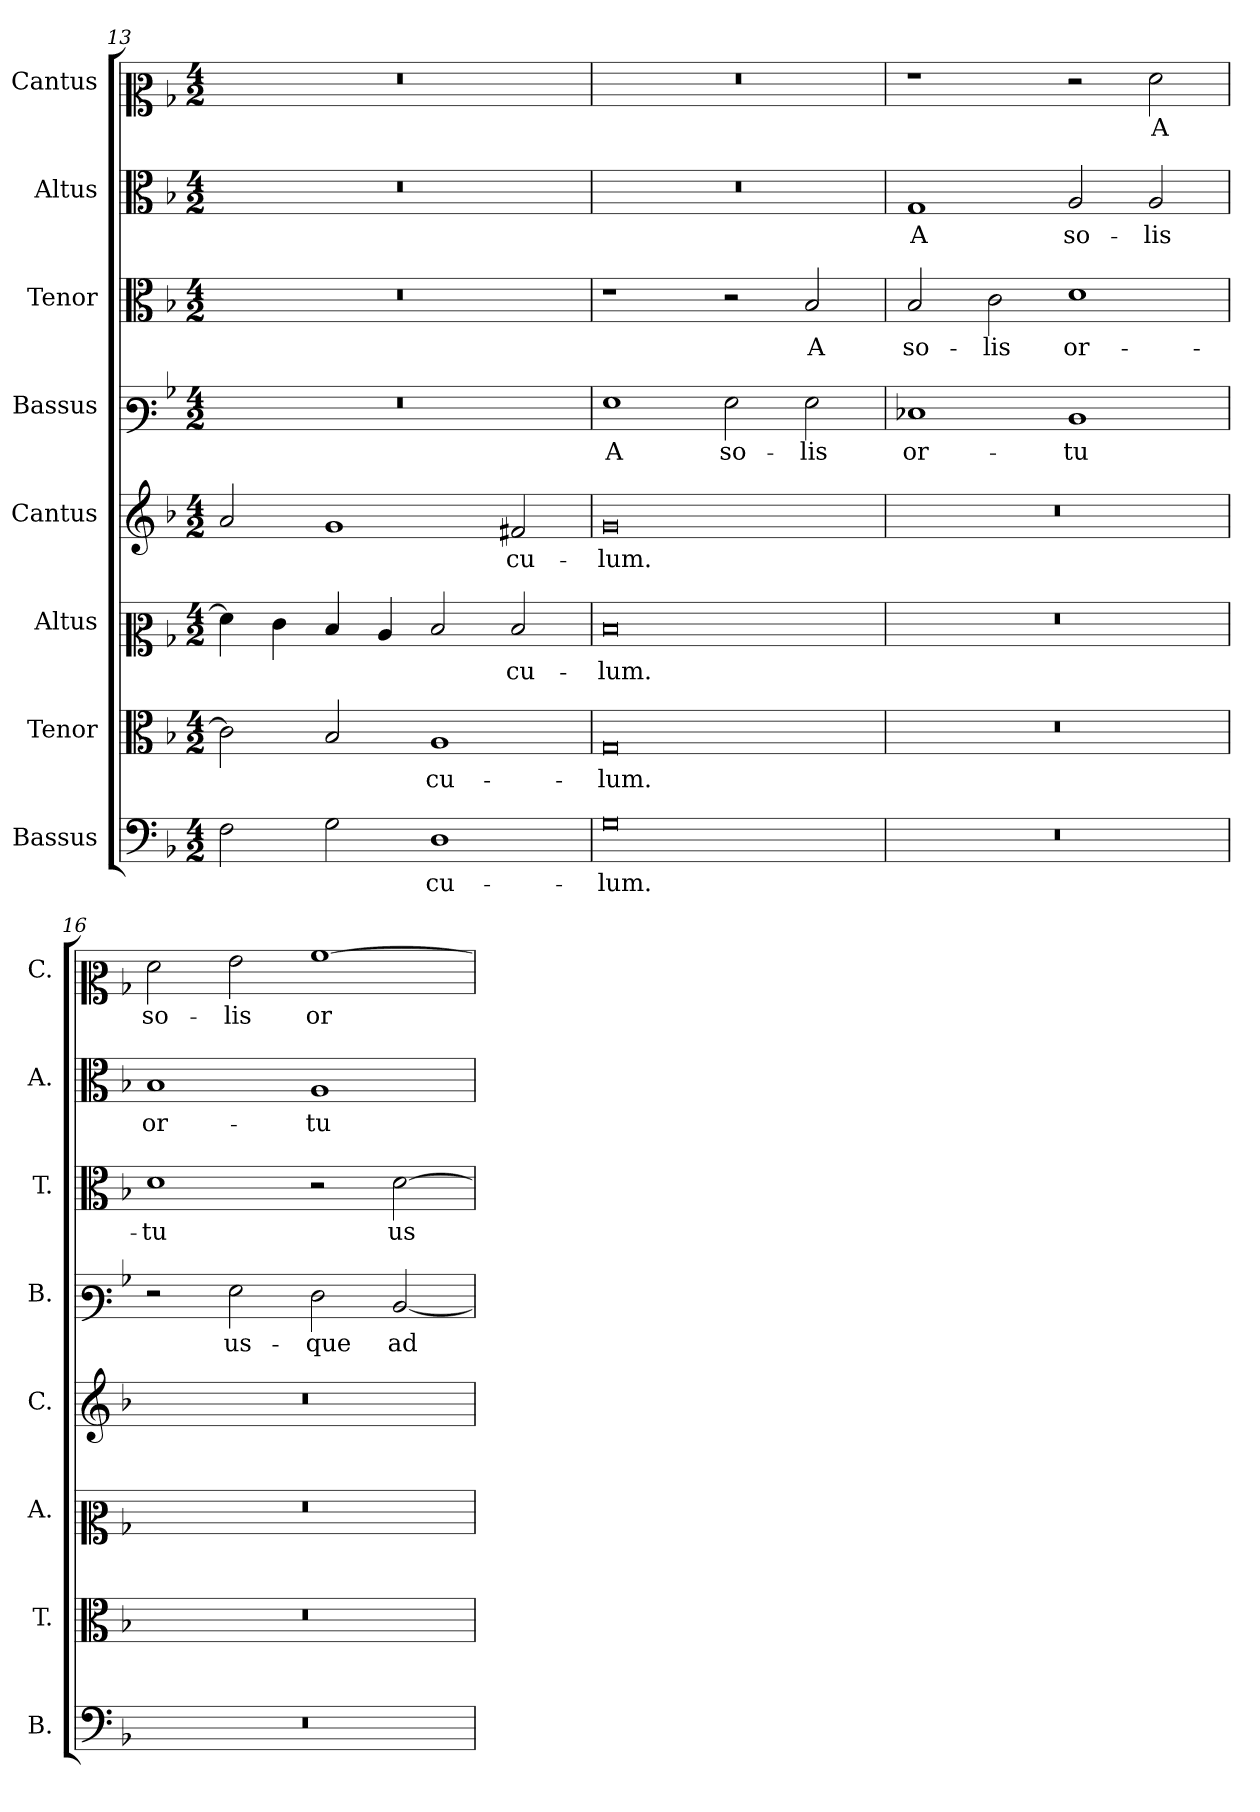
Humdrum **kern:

**kern	**text	**kern	**text	**kern	**text	**kern	**text	**kern	**text	**kern	**text	**kern	**text	**kern	**text
*part8	*part8	*part7	*part7	*part6	*part6	*part5	*part5	*part4	*part4	*part3	*part3	*part2	*part2	*part1	*part1
*staff8	*staff8	*staff7	*staff7	*staff6	*staff6	*staff5	*staff5	*staff4	*staff4	*staff3	*staff3	*staff2	*staff2	*staff1	*staff1
*I"Bassus	*	*I"Tenor	*	*I"Altus	*	*I"Cantus	*	*I"Bassus	*	*I"Tenor	*	*I"Altus	*	*I"Cantus	*
*I'B.	*	*I'T.	*	*I'A.	*	*I'C.	*	*I'B.	*	*I'T.	*	*I'A.	*	*I'C.	*
*clefF4	*	*clefC3	*	*clefC2	*	*clefG2	*	*clefF3	*	*clefC3	*	*clefC3	*	*clefC2	*
*k[b-]	*	*k[b-]	*	*k[b-]	*	*k[b-]	*	*k[b-]	*	*k[b-]	*	*k[b-]	*	*k[b-]	*
*M4/2	*	*M4/2	*	*M4/2	*	*M4/2	*	*M4/2	*	*M4/2	*	*M4/2	*	*M4/2	*
=13	=13	=13	=13	=13	=13	=13	=13	=13	=13	=13	=13	=13	=13	=13	=13
2F\	.	2c\]	.	4f\]	.	2a/	.	0r	.	0r	.	0r	.	0r	.
.	.	.	.	4e\	.	.	.	.	.	.	.	.	.	.	.
2G\	.	2B-/	.	4d/	.	1g	.	.	.	.	.	.	.	.	.
.	.	.	.	4c/	.	.	.	.	.	.	.	.	.	.	.
!	!LO:LY:b	!	!LO:LY:b	!	!	!	!	!	!	!	!	!	!	!	!
1D	-cu-	1A	-cu-	2d/	.	.	.	.	.	.	.	.	.	.	.
!	!	!	!	!	!LO:LY:b	!	!LO:LY:b	!	!	!	!	!	!	!	!
.	.	.	.	2d/	-cu-	2f#X/	-cu-	.	.	.	.	.	.	.	.
!!LO:PB:g=z
=14	=14	=14	=14	=14	=14	=14	=14	=14	=14	=14	=14	=14	=14	=14	=14
!	!LO:LY:b	!	!LO:LY:b	!	!LO:LY:b	!	!LO:LY:b	!	!LO:LY:b	!	!	!	!	!	!
0G	-lum.	0G	-lum.	0d	-lum.	0g	-lum.	1G	A	1r	.	0r	.	0r	.
!	!	!	!	!	!	!	!	!	!LO:LY:b	!	!	!	!	!	!
.	.	.	.	.	.	.	.	2G\	so-	2r	.	.	.	.	.
!	!	!	!	!	!	!	!	!	!LO:LY:b	!	!LO:LY:b	!	!	!	!
.	.	.	.	.	.	.	.	2G\	-lis	2B-/	A	.	.	.	.
!!LO:PB:g=z
=15	=15	=15	=15	=15	=15	=15	=15	=15	=15	=15	=15	=15	=15	=15	=15
!	!	!	!	!	!	!	!	!	!LO:LY:b	!	!LO:LY:b	!	!LO:LY:b	!	!
0r	.	0r	.	0r	.	0r	.	1E-X	or-	2B-/	so-	1G	A	1r	.
!	!	!	!	!	!	!	!	!	!	!	!LO:LY:b	!	!	!	!
.	.	.	.	.	.	.	.	.	.	2c\	-lis	.	.	.	.
!	!	!	!	!	!	!	!	!	!LO:LY:b	!	!LO:LY:b	!	!LO:LY:b	!	!
.	.	.	.	.	.	.	.	1D	-tu	1d	or-	2A/	so-	2r	.
!	!	!	!	!	!	!	!	!	!	!	!	!	!LO:LY:b	!	!LO:LY:b
.	.	.	.	.	.	.	.	.	.	.	.	2A/	-lis	2f\	A
=16	=16	=16	=16	=16	=16	=16	=16	=16	=16	=16	=16	=16	=16	=16	=16
!	!	!	!	!	!	!	!	!	!	!	!LO:LY:b	!	!LO:LY:b	!	!LO:LY:b
0r	.	0r	.	0r	.	0r	.	2r	.	1d	-tu	1B-	or-	2f\	so-
!	!	!	!	!	!	!	!	!	!LO:LY:b	!	!	!	!	!	!LO:LY:b
.	.	.	.	.	.	.	.	2G\	us-	.	.	.	.	2g\	-lis
!	!	!	!	!	!	!	!	!	!LO:LY:b	!	!	!	!LO:LY:b	!	!LO:LY:b
.	.	.	.	.	.	.	.	2F\	-que	2r	.	1A	-tu	[1a	or-
!	!	!	!	!	!	!	!	!	!LO:LY:b	!	!LO:LY:b	!	!	!	!
.	.	.	.	.	.	.	.	[2D/	ad	[2d\	us-	.	.	.	.
=	=	=	=	=	=	=	=	=	=	=	=	=	=	=	=
*-	*-	*-	*-	*-	*-	*-	*-	*-	*-	*-	*-	*-	*-	*-	*-
